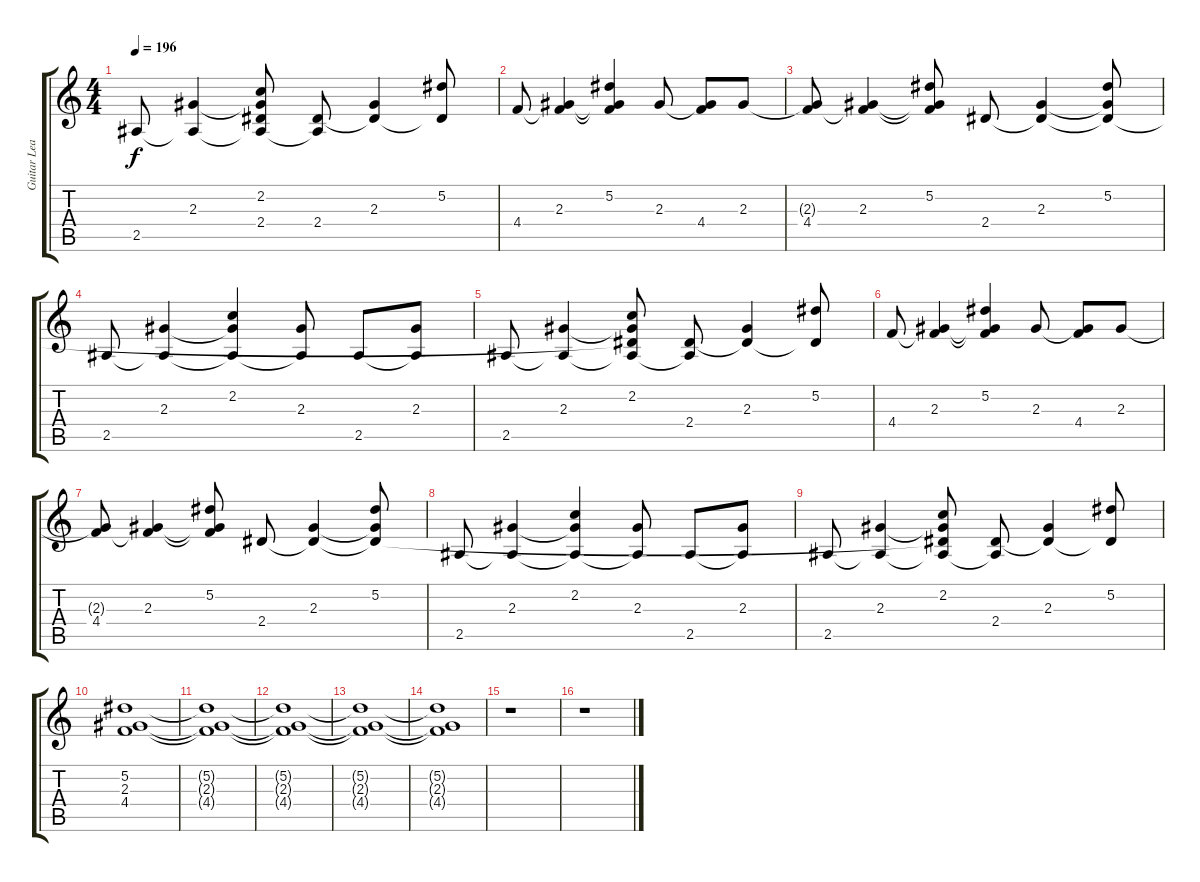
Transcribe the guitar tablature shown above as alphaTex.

\track ("Guitar Lead" "Guitar Lea") {instrument overdrivenguitar}
\staff {score tabs}
\tuning (Eb4 Bb3 Gb3 Db3 Ab2 Db2) {hide}
\ts (4 4)
\tempo 196
\clef g2
\ks c
2.5.8{dy f} (2.3 2.5{t}).4 (2.2 2.3{t} 2.4{t} 2.5{t}).8 (2.4 2.5{t}).8 (2.3 2.4{t}).4 (5.2 2.4{t}).8 |
4.4.8 (2.3 4.4{t}).4 (5.2 2.3{t} 4.4{t}).4 2.3.8 (2.3{t} 4.4).8 2.3.8 |
(2.3{t} 4.4).8 (2.3 4.4{t}).4 (5.2 2.3{t} 4.4{t}).8 2.4.8 (2.3 2.4{t}).4 (5.2 2.3{t} 2.4{t}).8 |
2.5.8 (2.3 2.5{t}).4 (2.2 2.3{t} 2.5{t}).4 (2.3 2.5{t}).8 2.5.8 (2.3 2.5{t}).8 |
2.5.8 (2.3 2.5{t}).4 (2.2 2.3{t} 2.4{t} 2.5{t}).8 (2.4 2.5{t}).8 (2.3 2.4{t}).4 (5.2 2.4{t}).8 |
4.4.8 (2.3 4.4{t}).4 (5.2 2.3{t} 4.4{t}).4 2.3.8 (2.3{t} 4.4).8 2.3.8 |
(2.3{t} 4.4).8 (2.3 4.4{t}).4 (5.2 2.3{t} 4.4{t}).8 2.4.8 (2.3 2.4{t}).4 (5.2 2.3{t} 2.4{t}).8 |
2.5.8 (2.3 2.5{t}).4 (2.2 2.3{t} 2.5{t}).4 (2.3 2.5{t}).8 2.5.8 (2.3 2.5{t}).8 |
2.5.8 (2.3 2.5{t}).4 (2.2 2.3{t} 2.4{t} 2.5{t}).8 (2.4 2.5{t}).8 (2.3 2.4{t}).4 (5.2 2.4{t}).8 |
(5.2 2.3 4.4).1 |
(5.2{t} 2.3{t} 4.4{t}).1 |
(5.2{t} 2.3{t} 4.4{t}).1 |
(5.2{t} 2.3{t} 4.4{t}).1 |
(5.2{t} 2.3{t} 4.4{t}).1 |
r.1 |
r.1
